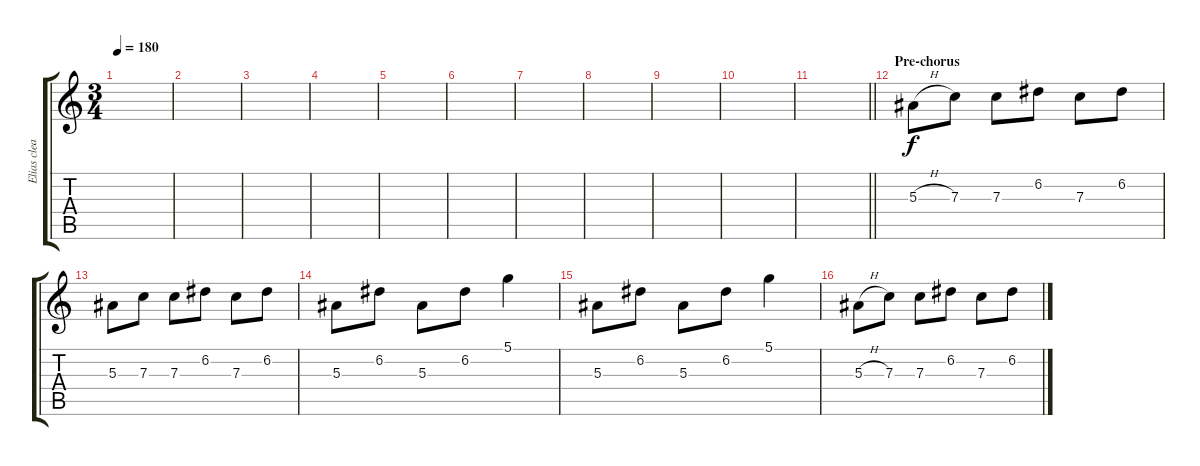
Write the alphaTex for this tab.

\track ("Elias clean" "Elias clea") {instrument electricguitarclean}
\staff {score tabs}
\tuning (D4 A3 F3 C3 G2 C2) {hide}
\ts (3 4)
\tempo 180
\clef g2
\ks c
|
|
|
|
|
|
|
|
|
|
\barLineRight lightlight
|
\section ("" "Pre-chorus")
5.3{h}.8 7.3.8 7.3.8 6.2.8 7.3.8 6.2.8 |
5.3.8 7.3.8 7.3.8 6.2.8 7.3.8 6.2.8 |
5.3.8 6.2.8 5.3.8 6.2.8 5.1.4 |
5.3.8 6.2.8 5.3.8 6.2.8 5.1.4 |
5.3{h}.8 7.3.8 7.3.8 6.2.8 7.3.8 6.2.8
